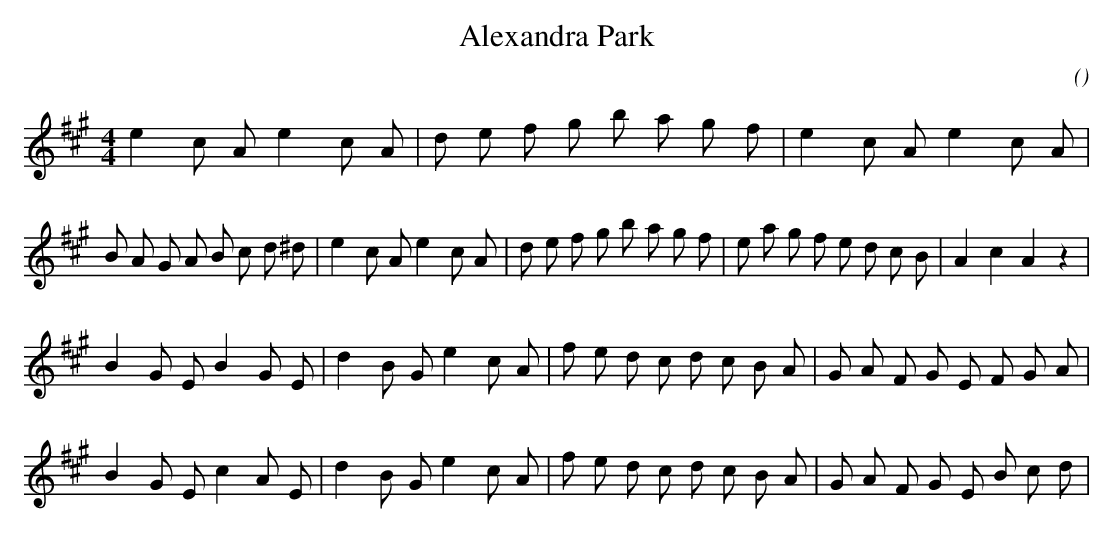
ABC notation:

X:1
T: Alexandra Park
C:
O:
M:4/4
K:A
K:A
M:4/4
L:1/16
e4 c2 A2 e4 c2 A2 |d2 e2 f2 g2 b2 a2 g2 f2 |e4 c2 A2 e4 c2 A2 |B2 A2 G2 A2 B2 c2 d2 ^d2 |e4 c2 A2 e4 c2 A2 |d2 e2 f2 g2 b2 a2 g2 f2 |e2 a2 g2 f2 e2 d2 c2 B2 |A4 c4 A4 z4 |
B4 G2 E2 B4 G2 E2 |d4 B2 G2 e4 c2 A2 |f2 e2 d2 c2 d2 c2 B2 A2 |G2 A2 F2 G2 E2 F2 G2 A2 |B4 G2 E2 c4 A2 E2 |d4 B2 G2 e4 c2 A2 |f2 e2 d2 c2 d2 c2 B2 A2 |G2 A2 F2 G2 E2 B2 c2 d2 |
